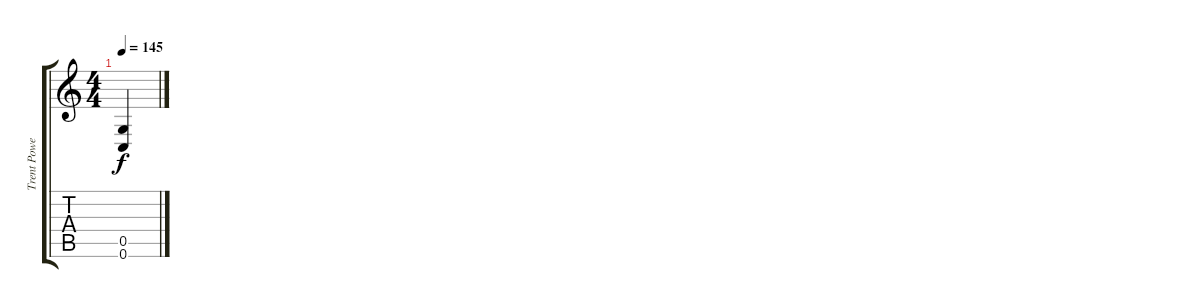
\track ("Trent Powell" "Trent Powe") {instrument distortionguitar}
\staff {score tabs}
\tuning (D4 A3 F3 C3 G2 C2) {hide}
\ts (4 4)
\tempo 145
\clef g2
\ks c
(0.5 0.6).4{dy f}
